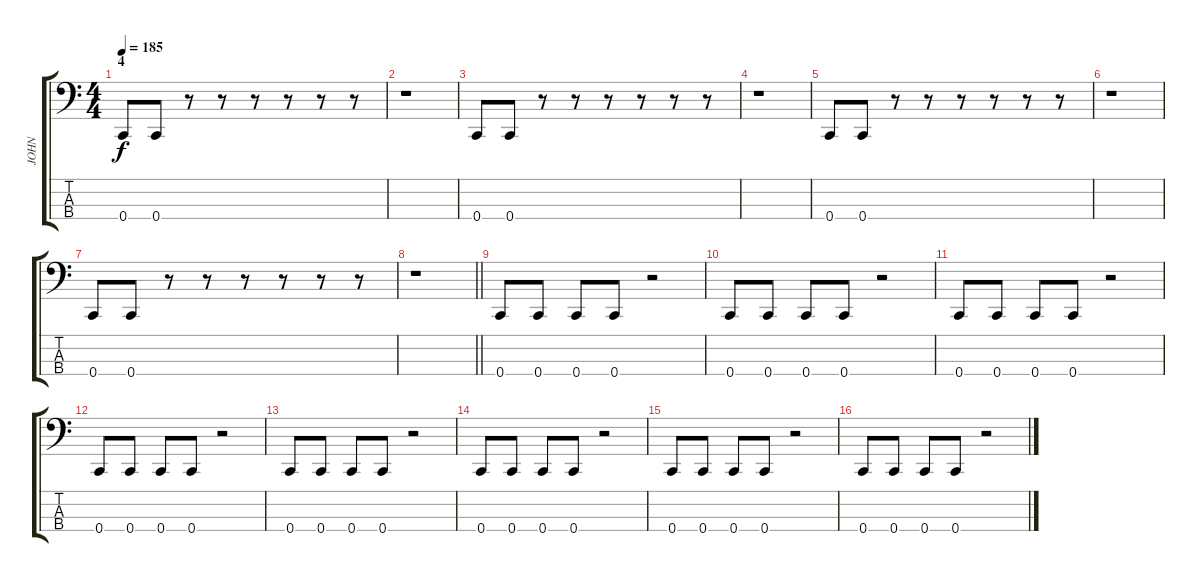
\track ("JOHN" "JOHN") {instrument electricbassfinger}
\staff {score tabs}
\tuning (F2 C2 G1 C1) {hide}
\ts (4 4)
\section ("" "4")
\tempo 185
\clef f4
\ks c
0.4.8{dy f} 0.4.8 r.8 r.8 r.8 r.8 r.8 r.8 |
r.1 |
0.4.8 0.4.8 r.8 r.8 r.8 r.8 r.8 r.8 |
r.1 |
0.4.8 0.4.8 r.8 r.8 r.8 r.8 r.8 r.8 |
r.1 |
0.4.8 0.4.8 r.8 r.8 r.8 r.8 r.8 r.8 |
\barLineRight lightlight
r.1 |
0.4.8 0.4.8 0.4.8 0.4.8 r.2 |
0.4.8 0.4.8 0.4.8 0.4.8 r.2 |
0.4.8 0.4.8 0.4.8 0.4.8 r.2 |
0.4.8 0.4.8 0.4.8 0.4.8 r.2 |
0.4.8 0.4.8 0.4.8 0.4.8 r.2 |
0.4.8 0.4.8 0.4.8 0.4.8 r.2 |
0.4.8 0.4.8 0.4.8 0.4.8 r.2 |
0.4.8 0.4.8 0.4.8 0.4.8 r.2
